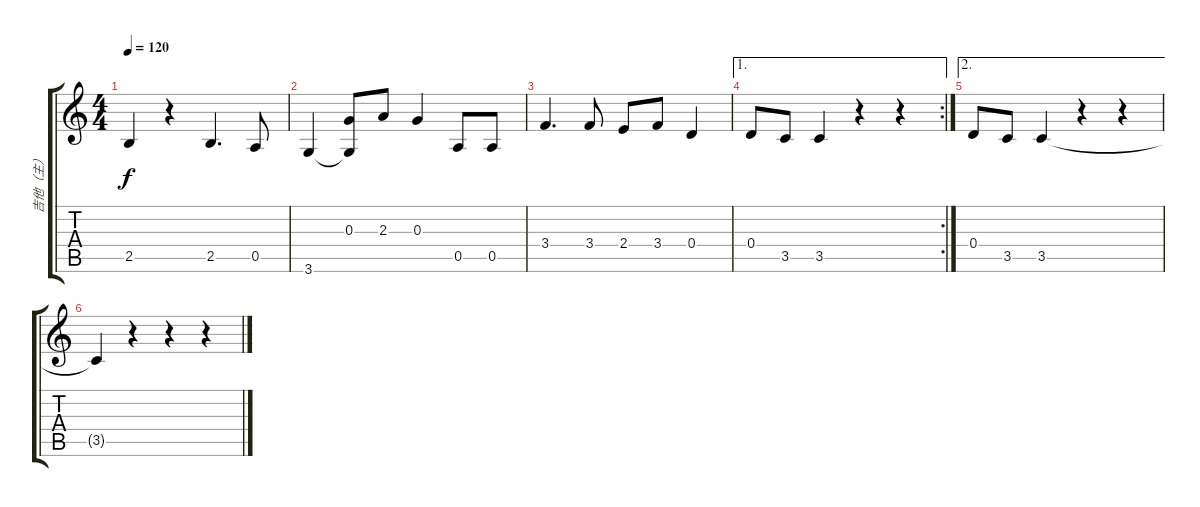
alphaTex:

\track ("吉他（主）" "吉他（主）") {instrument acousticguitarsteel}
\staff {score tabs}
\tuning (E4 B3 G3 D3 A2 E2) {hide}
\ts (4 4)
\tempo 120
\clef g2
\ks c
2.5.4{dy f} r.4 2.5.4{d} 0.5.8 |
3.6.4 (0.3 3.6{t}).8 2.3.8 0.3.4 0.5.8 0.5.8 |
3.4.4{d} 3.4.8 2.4.8 3.4.8 0.4.4 |
\ae 1
\rc 2
0.4.8 3.5.8 3.5.4 r.4 r.4 |
\ae 2
0.4.8 3.5.8 3.5.4 r.4 r.4 |
3.5{t}.4 r.4 r.4 r.4
